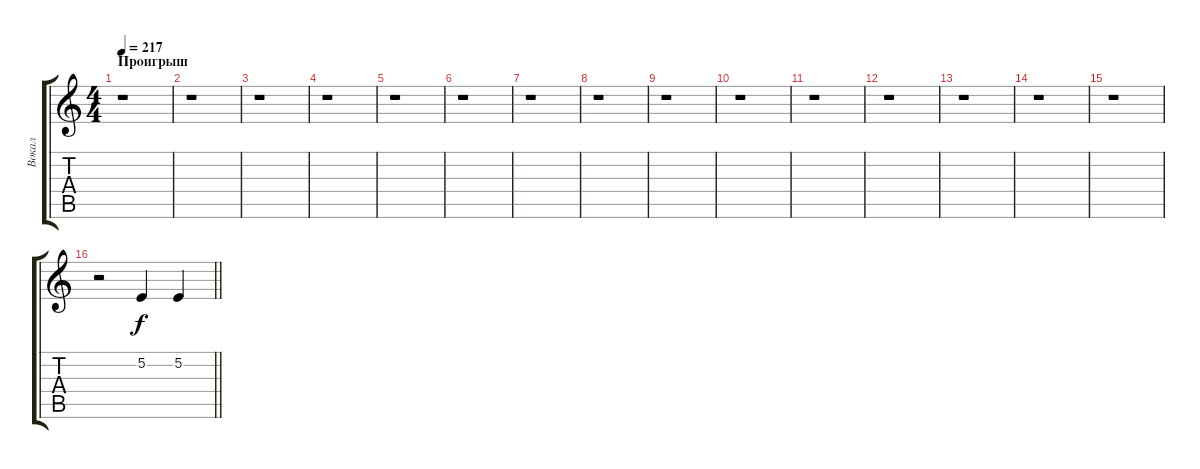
\track ("Вокал" "Вокал") {instrument tenorsax}
\staff {score tabs}
\tuning (E4 B3 G3 D3 A2 E2) {hide}
\ts (4 4)
\section ("" "Проигрыш")
\tempo 217
\clef g2
\ks c
r.1{dy f} |
r.1 |
r.1 |
r.1 |
r.1 |
r.1 |
r.1 |
r.1 |
r.1 |
r.1 |
r.1 |
r.1 |
r.1 |
r.1 |
r.1 |
\barLineRight lightlight
r.2 5.2.4 5.2.4
